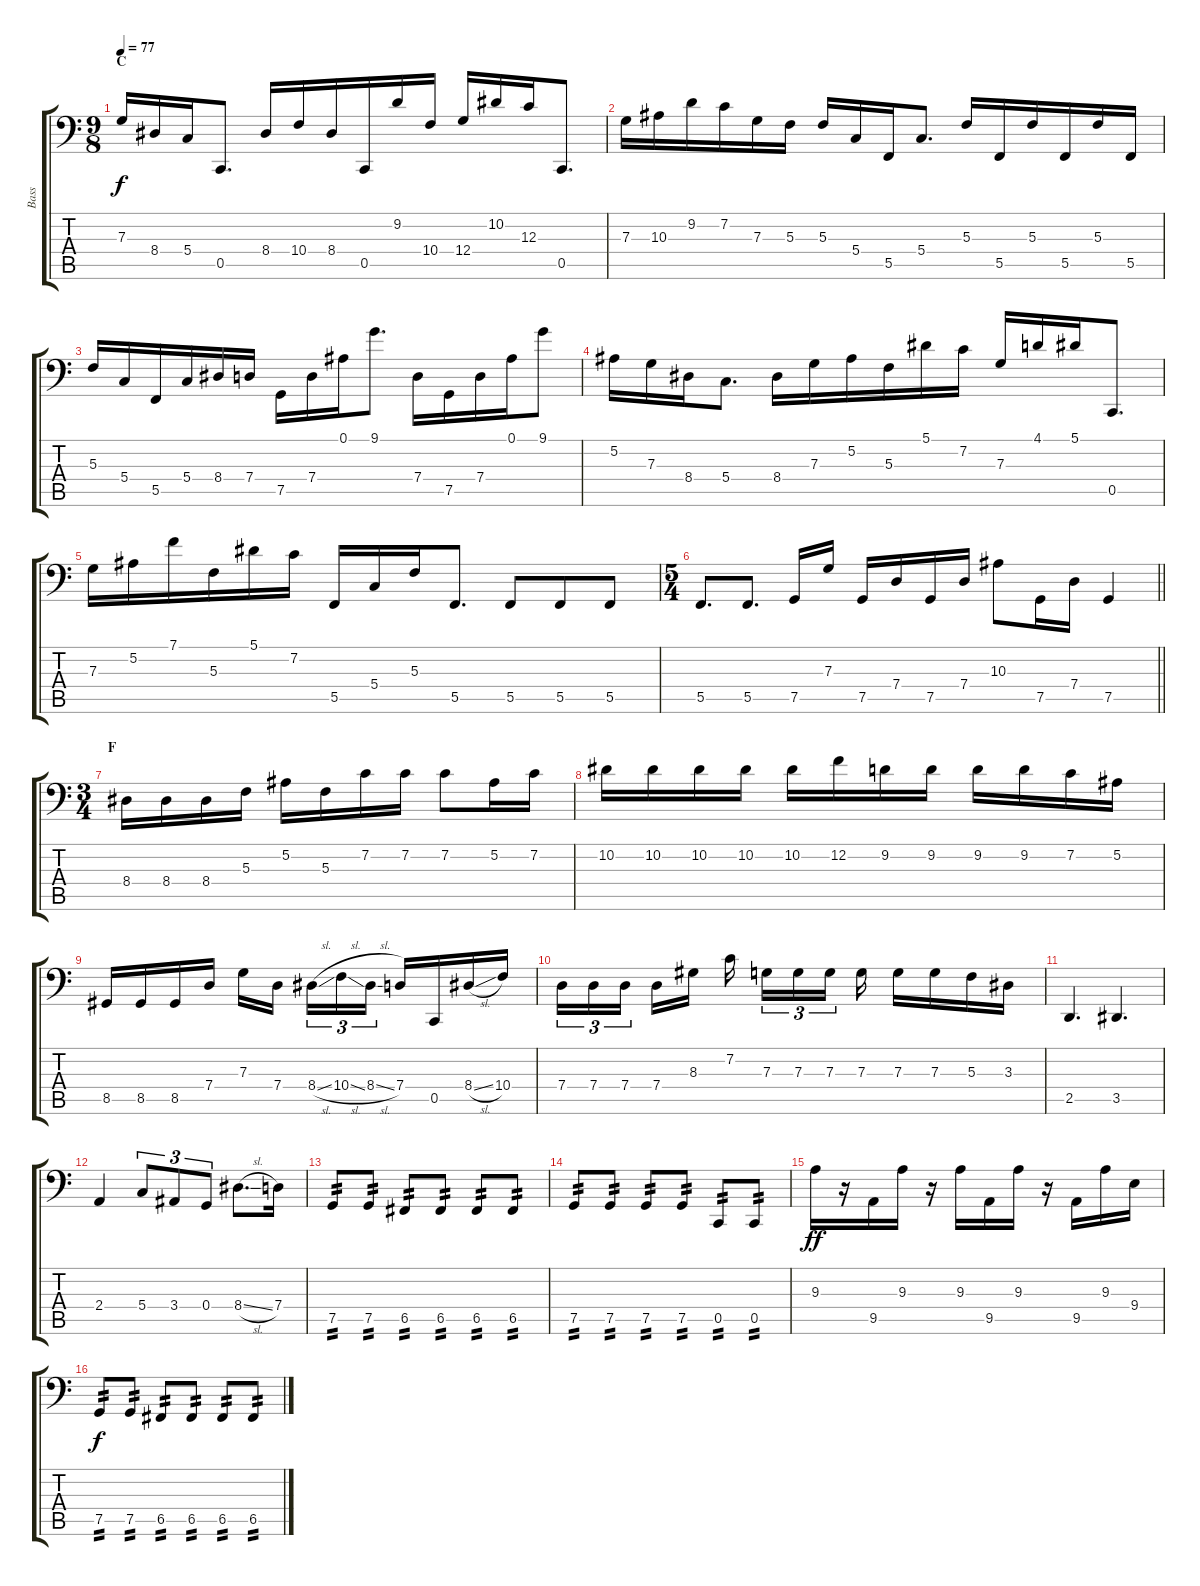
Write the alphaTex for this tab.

\track ("Bass" "Bass") {instrument electricbasspick}
\staff {score tabs}
\tuning (Bb2 F2 C2 G1 C1 A0) {hide}
\ts (9 8)
\section ("" "C")
\tempo 77
\clef f4
\ks c
7.3.16{dy f instrument electricbassfinger} 8.4.16 5.4.16 0.5.8{d} 8.4.16 10.4.16 8.4.16 0.5.16 9.2.16 10.4.16 12.4.16 10.2.16 12.3.16 0.5.8{d} |
7.3.16 10.3.16 9.2.16 7.2.16 7.3.16 5.3.16 5.3.16 5.4.16 5.5.16 5.4.8{d} 5.3.16 5.5.16 5.3.16 5.5.16 5.3.16 5.5.16 |
5.3.16 5.4.16 5.5.16 5.4.16 8.4.16 7.4.16 7.5.16 7.4.16 0.1.16 9.1.8{d} 7.4.16 7.5.16 7.4.16 0.1.16 9.1.8 |
5.2.16 7.3.16 8.4.16 5.4.8{d} 8.4.16 7.3.16 5.2.16 5.3.16 5.1.16 7.2.16 7.3.16 4.1.16 5.1.16 0.5.8{d} |
7.3.16 5.2.16 7.1.16 5.3.16 5.1.16 7.2.16 5.5.16 5.4.16 5.3.16 5.5.8{d} 5.5.8 5.5.8 5.5.8 |
\ts (5 4)
\barLineRight lightlight
5.5.8{d} 5.5.8{d} 7.5.16 7.3.16 7.5.16 7.4.16 7.5.16 7.4.16 10.3.8 7.5.16 7.4.16 7.5.4 |
\ts (3 4)
\section ("" "F")
8.4.16{instrument electricbasspick} 8.4.16 8.4.16 5.3.16 5.2.16 5.3.16 7.2.16 7.2.16 7.2.8 5.2.16 7.2.16 |
10.2.16 10.2.16 10.2.16 10.2.16 10.2.16 12.2.16 9.2.16 9.2.16 9.2.16 9.2.16 7.2.16 5.2.16 |
8.5.16 8.5.16 8.5.16 7.4.16 7.3.16 7.4.16{beam splitsecondary} 8.4{sl}.16{tu (3 2)} 10.4{sl}.16{tu (3 2)} 8.4{sl}.16{tu (3 2)} 7.4.16 0.5.16 8.4{sl}.16 10.4.16 |
7.4.16{tu (3 2)} 7.4.16{tu (3 2)} 7.4.16{tu (3 2) beam splitsecondary} 7.4.16 8.3.16 7.2.16{beam splitsecondary} 7.3.16{tu (3 2)} 7.3.16{tu (3 2)} 7.3.16{tu (3 2) beam splitsecondary} 7.3.16 7.3.16 7.3.16 5.3.16 3.3.16 |
2.5.4{d} 3.5.4{d} |
2.4.4 5.4.8{tu (3 2)} 3.4.8{tu (3 2)} 0.4.8{tu (3 2)} 8.4{sl}.8{d} 7.4.16 |
7.5.8{tp 2} 7.5.8{tp 2} 6.5.8{tp 2} 6.5.8{tp 2} 6.5.8{tp 2} 6.5.8{tp 2} |
7.5.8{tp 2} 7.5.8{tp 2} 7.5.8{tp 2} 7.5.8{tp 2} 0.5.8{tp 2} 0.5.8{tp 2} |
9.3.16{dy ff instrument slapbass1} r.16 9.5.16 9.3.16 r.16 9.3.16 9.5.16 9.3.16 r.16 9.5.16 9.3.16 9.4.16 |
7.5.8{tp 2 dy f instrument electricbasspick} 7.5.8{tp 2} 6.5.8{tp 2} 6.5.8{tp 2} 6.5.8{tp 2} 6.5.8{tp 2}
